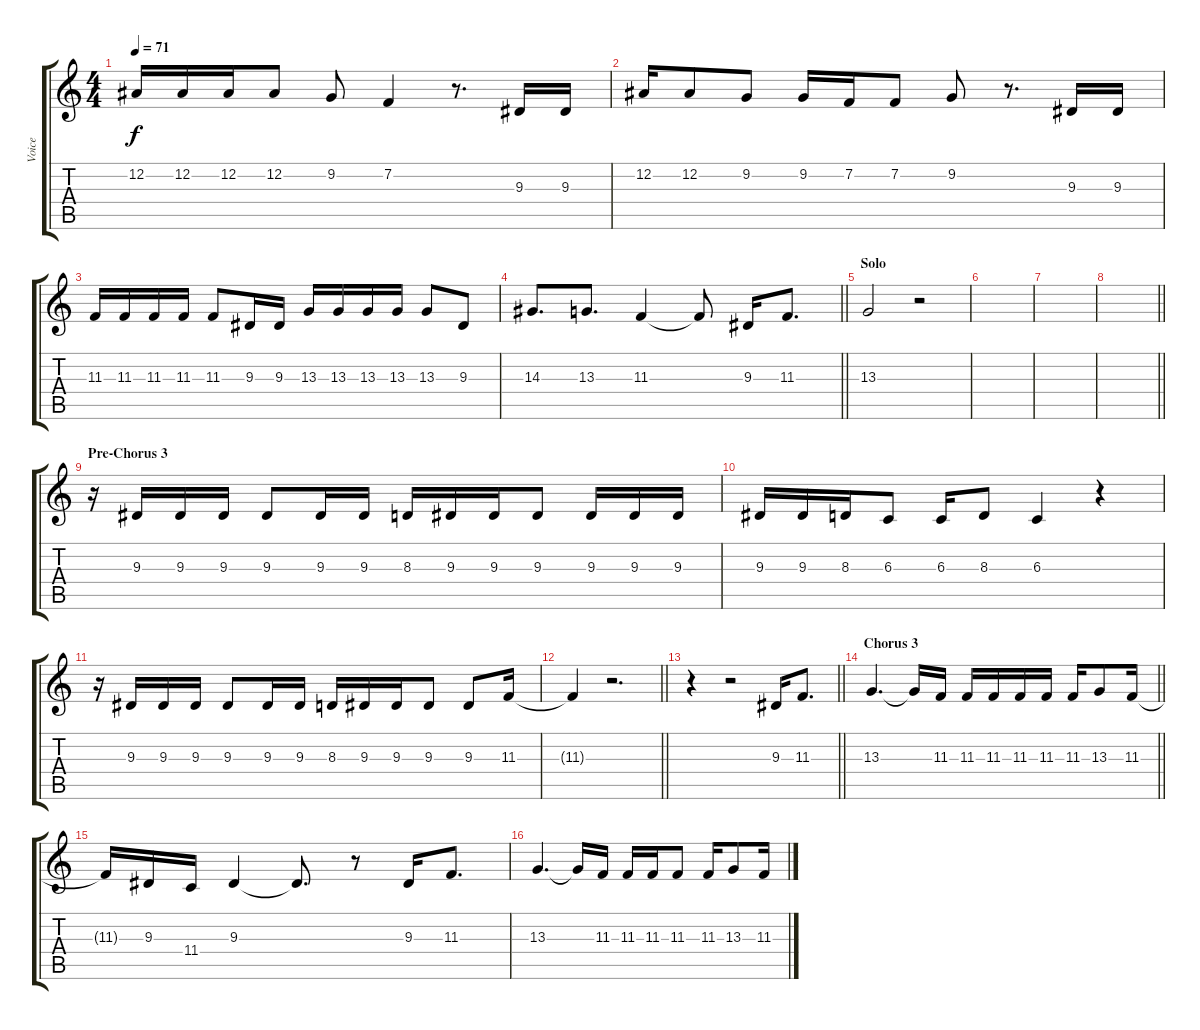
\track ("Voice" "Voice") {instrument lead2sawtooth}
\staff {score tabs}
\tuning (Eb4 Bb3 Gb3 Db3 Ab2 Eb2) {hide}
\ts (4 4)
\tempo 71
\clef g2
\ks c
12.2.16{dy f} 12.2.16 12.2.16 12.2.8 9.2.8 7.2.4 r.8{d} 9.3.16 9.3.16 |
12.2.16 12.2.8 9.2.8 9.2.16 7.2.16 7.2.8 9.2.8 r.8{d} 9.3.16 9.3.16 |
11.3.16 11.3.16 11.3.16 11.3.16 11.3.8 9.3.16 9.3.16 13.3.16 13.3.16 13.3.16 13.3.16 13.3.8 9.3.8 |
\barLineRight lightlight
14.3.8{d} 13.3.8{d} 11.3.4 11.3{t}.8 9.3.16 11.3.8{d} |
\section ("" "Solo")
13.3.2 r.2 |
|
|
\barLineRight lightlight
|
\section ("" "Pre-Chorus 3")
r.16 9.3.16 9.3.16 9.3.16 9.3.8 9.3.16 9.3.16 8.3.16 9.3.16 9.3.16 9.3.8 9.3.16 9.3.16 9.3.16 |
9.3.16 9.3.16 8.3.16 6.3.8 6.3.16 8.3.8 6.3.4 r.4 |
r.16 9.3.16 9.3.16 9.3.16 9.3.8 9.3.16 9.3.16 8.3.16 9.3.16 9.3.16 9.3.8 9.3.8 11.3.16 |
\barLineRight lightlight
11.3{t}.4 r.2{d} |
\barLineRight lightlight
r.4 r.2 9.3.16 11.3.8{d} |
\section ("" "Chorus 3")
\barLineRight lightlight
13.3.4{d} 13.3{t}.16 11.3.16 11.3.16 11.3.16 11.3.16 11.3.16 11.3.16 13.3.8 11.3.16 |
11.3{t}.16 9.3.16 11.4.16 9.3.4 9.3{t}.8{d} r.8 9.3.16 11.3.8{d} |
13.3.4{d} 13.3{t}.16 11.3.16 11.3.16 11.3.16 11.3.8 11.3.16 13.3.8 11.3.16
